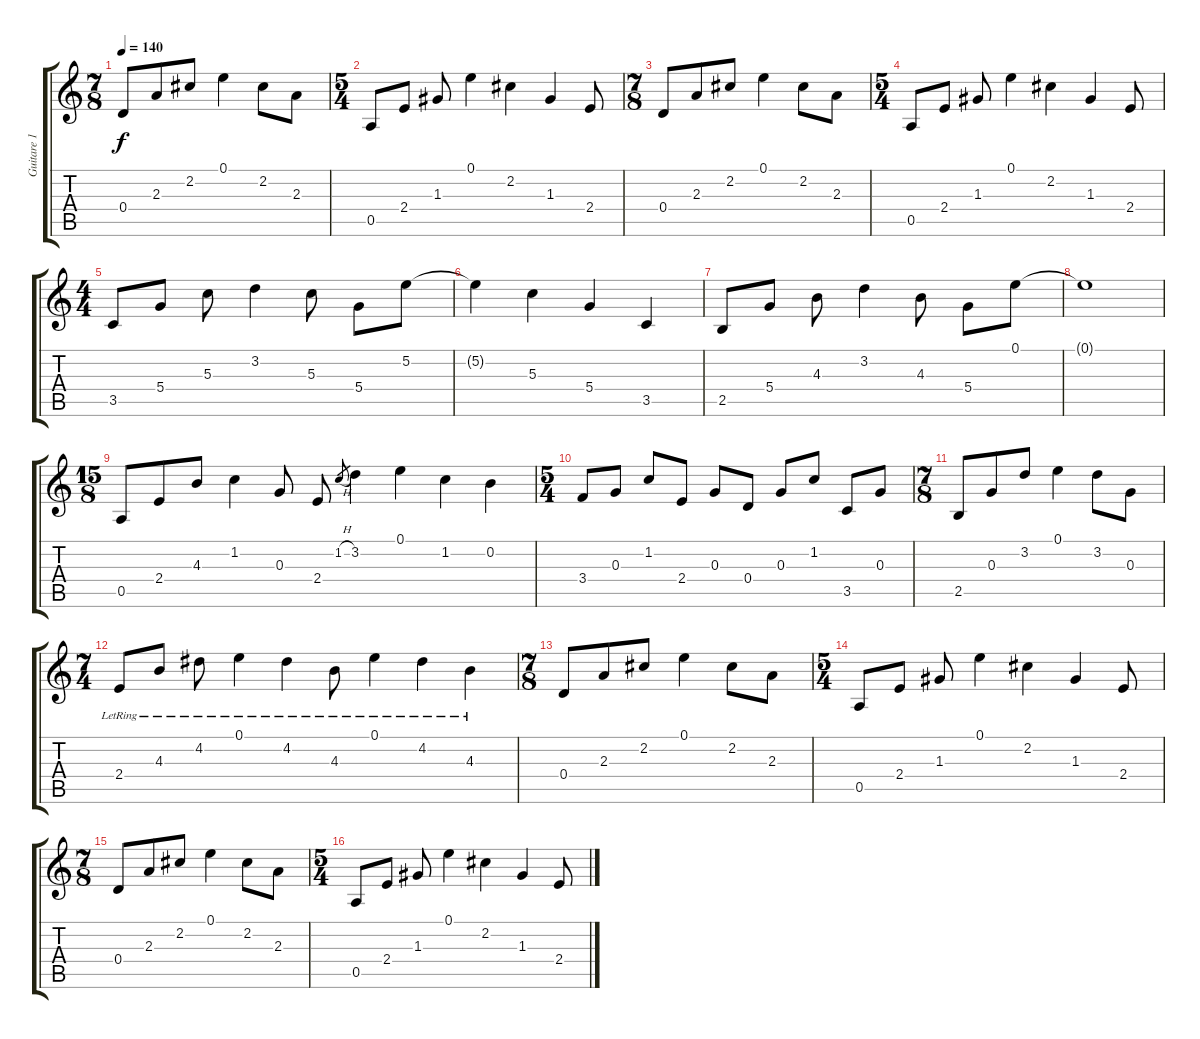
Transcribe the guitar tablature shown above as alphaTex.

\track ("Guitare 1" "Guitare 1") {instrument acousticguitarsteel}
\staff {score tabs}
\tuning (E4 B3 G3 D3 A2 D2) {hide}
\ts (7 8)
\tempo 140
\clef g2
\ks c
0.4.8{dy f} 2.3.8 2.2.8 0.1.4 2.2.8 2.3.8 |
\ts (5 4)
0.5.8 2.4.8 1.3.8 0.1.4 2.2.4 1.3.4 2.4.8 |
\ts (7 8)
0.4.8 2.3.8 2.2.8 0.1.4 2.2.8 2.3.8 |
\ts (5 4)
0.5.8 2.4.8 1.3.8 0.1.4 2.2.4 1.3.4 2.4.8 |
\ts (4 4)
3.5.8 5.4.8 5.3.8 3.2.4 5.3.8 5.4.8 5.2.8 |
5.2{t}.4 5.3.4 5.4.4 3.5.4 |
2.5.8 5.4.8 4.3.8 3.2.4 4.3.8 5.4.8 0.1.8 |
0.1{t}.1 |
\ts (15 8)
0.5.8 2.4.8 4.3.8 1.2.4 0.3.8 2.4.8 1.2{h}.8{gr} 3.2.4 0.1.4 1.2.4 0.2.4 |
\ts (5 4)
3.4.8 0.3.8 1.2.8 2.4.8 0.3.8 0.4.8 0.3.8 1.2.8 3.5.8 0.3.8 |
\ts (7 8)
2.5.8 0.3.8 3.2.8 0.1.4 3.2.8 0.3.8 |
\ts (7 4)
2.4{lr}.8 4.3{lr}.8 4.2{lr}.8 0.1{lr}.4 4.2{lr}.4 4.3{lr}.8 0.1{lr}.4 4.2{lr}.4 4.3{lr}.4 |
\ts (7 8)
0.4.8 2.3.8 2.2.8 0.1.4 2.2.8 2.3.8 |
\ts (5 4)
0.5.8 2.4.8 1.3.8 0.1.4 2.2.4 1.3.4 2.4.8 |
\ts (7 8)
0.4.8 2.3.8 2.2.8 0.1.4 2.2.8 2.3.8 |
\ts (5 4)
0.5.8 2.4.8 1.3.8 0.1.4 2.2.4 1.3.4 2.4.8
